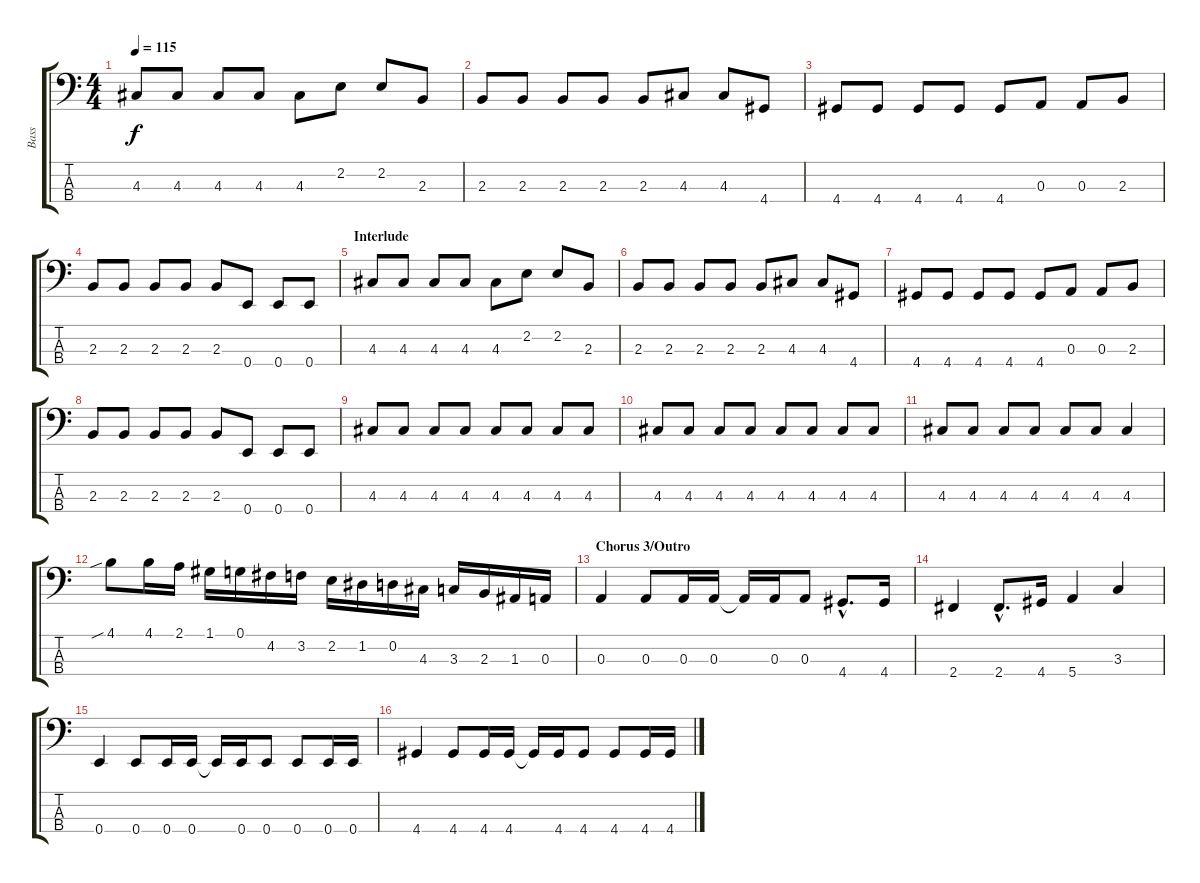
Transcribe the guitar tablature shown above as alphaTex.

\track ("Bass" "Bass") {instrument electricbassfinger}
\staff {score tabs}
\tuning (G2 D2 A1 E1) {hide}
\ts (4 4)
\tempo 115
\clef f4
\ks c
4.3.8{dy f} 4.3.8 4.3.8 4.3.8 4.3.8 2.2.8 2.2.8 2.3.8 |
2.3.8 2.3.8 2.3.8 2.3.8 2.3.8 4.3.8 4.3.8 4.4.8 |
4.4.8 4.4.8 4.4.8 4.4.8 4.4.8 0.3.8 0.3.8 2.3.8 |
2.3.8 2.3.8 2.3.8 2.3.8 2.3.8 0.4.8 0.4.8 0.4.8 |
\section ("" "Interlude")
4.3.8 4.3.8 4.3.8 4.3.8 4.3.8 2.2.8 2.2.8 2.3.8 |
2.3.8 2.3.8 2.3.8 2.3.8 2.3.8 4.3.8 4.3.8 4.4.8 |
4.4.8 4.4.8 4.4.8 4.4.8 4.4.8 0.3.8 0.3.8 2.3.8 |
2.3.8 2.3.8 2.3.8 2.3.8 2.3.8 0.4.8 0.4.8 0.4.8 |
4.3.8 4.3.8 4.3.8 4.3.8 4.3.8 4.3.8 4.3.8 4.3.8 |
4.3.8 4.3.8 4.3.8 4.3.8 4.3.8 4.3.8 4.3.8 4.3.8 |
4.3.8 4.3.8 4.3.8 4.3.8 4.3.8 4.3.8 4.3.4 |
4.1{sib}.8 4.1.16 2.1.16 1.1.16 0.1.16 4.2.16 3.2.16 2.2.16 1.2.16 0.2.16 4.3.16 3.3.16 2.3.16 1.3.16 0.3.16 |
\section ("" "Chorus 3/Outro")
0.3.4 0.3.8 0.3.16 0.3.16 0.3{t}.16 0.3.16 0.3.8 4.4{hac}.8{d} 4.4.16 |
2.4.4 2.4{hac}.8{d} 4.4.16 5.4.4 3.3.4 |
0.4.4 0.4.8 0.4.16 0.4.16 0.4{t}.16 0.4.16 0.4.8 0.4.8 0.4.16 0.4.16 |
4.4.4 4.4.8 4.4.16 4.4.16 4.4{t}.16 4.4.16 4.4.8 4.4.8 4.4.16 4.4.16
